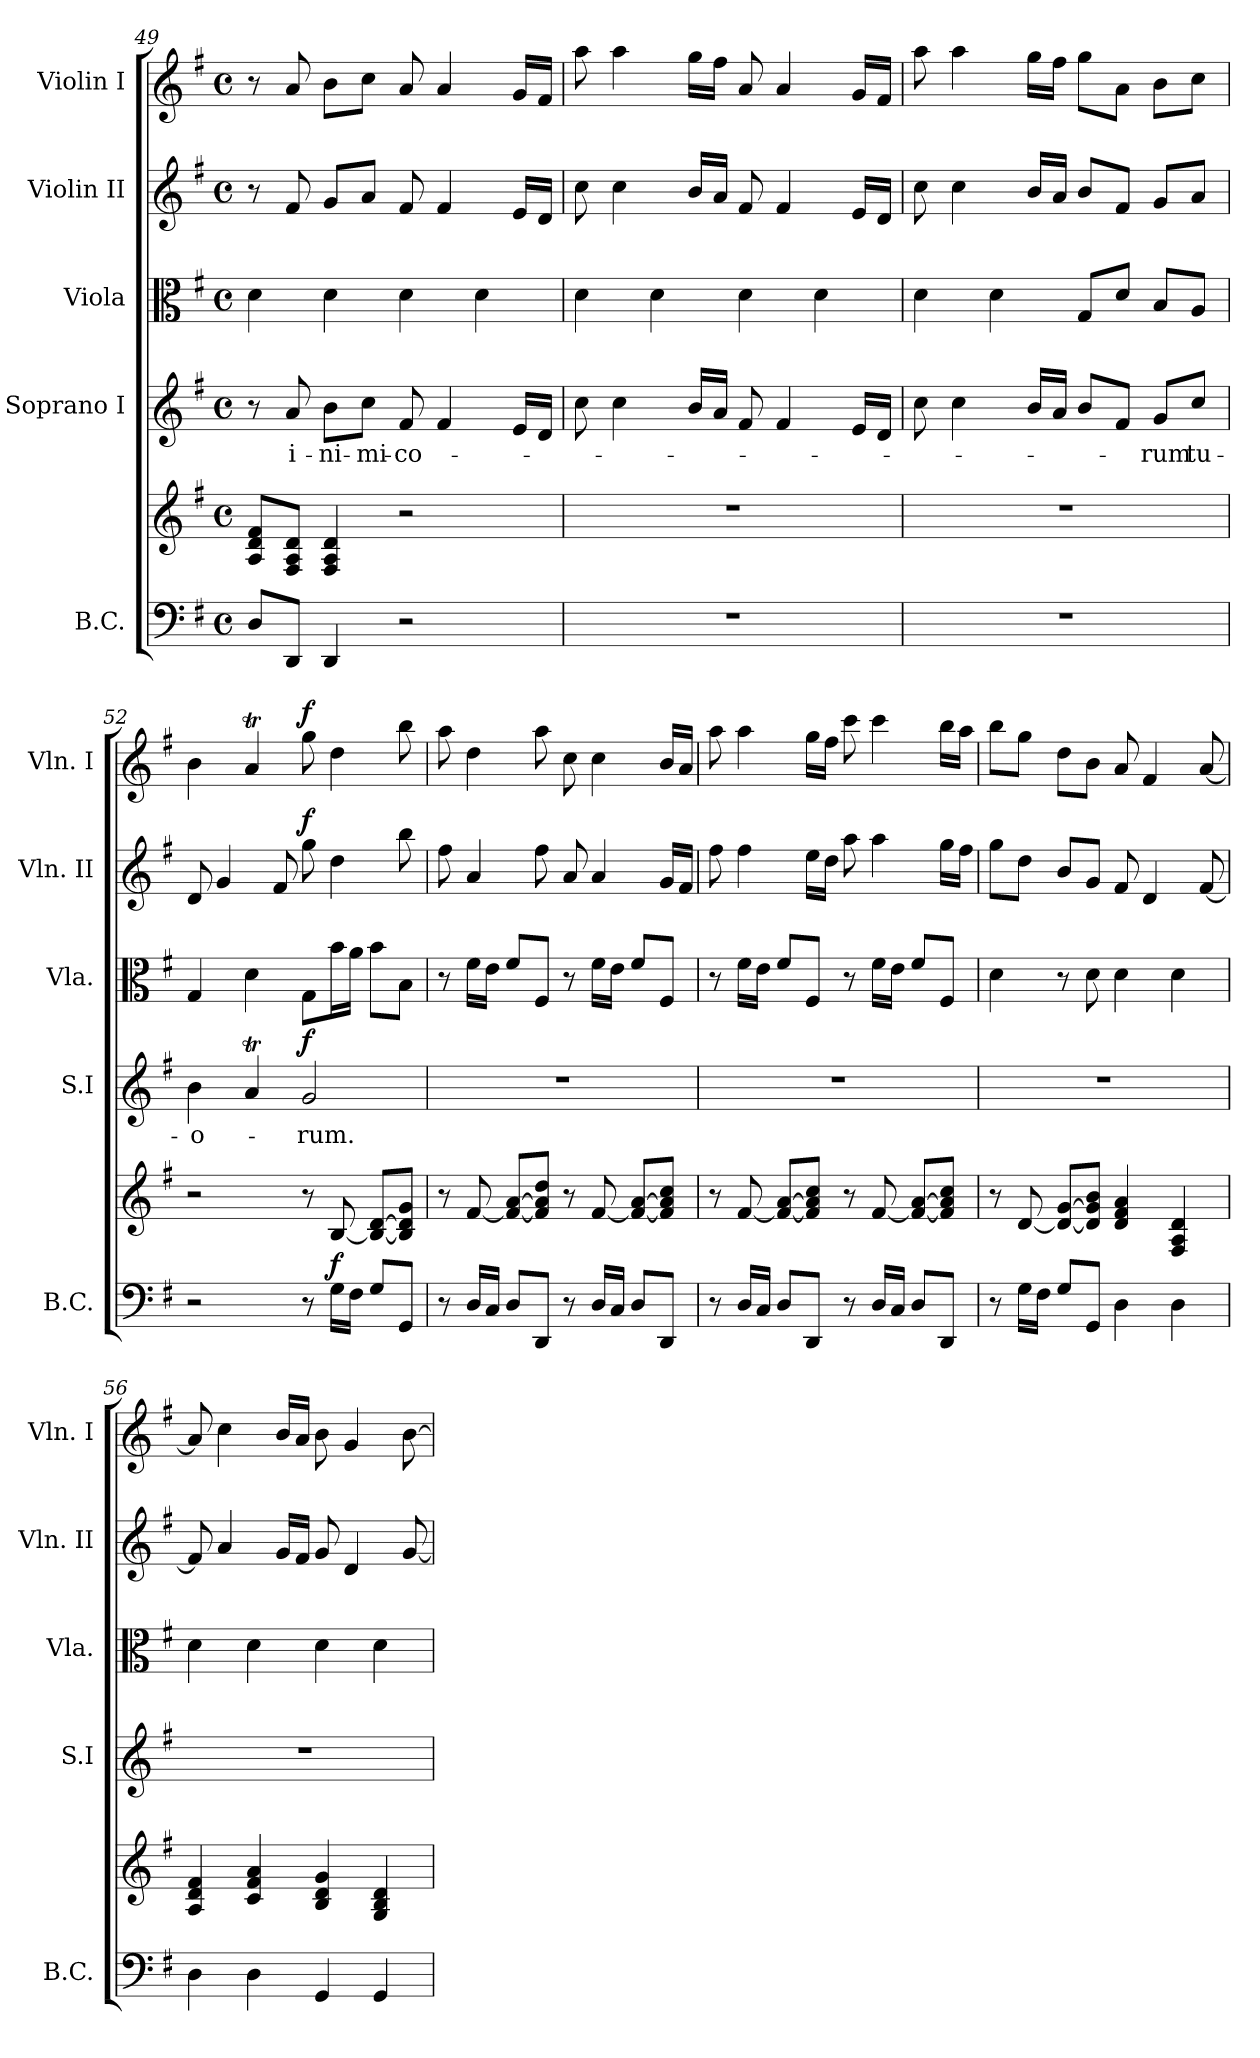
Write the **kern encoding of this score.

**kern	**kern	**dynam	**kern	**text	**kern	**dynam	**kern	**dynam	**kern	**dynam
*part5	*part5	*part5	*part4	*part4	*part3	*part3	*part2	*part2	*part1	*part1
*staff6	*staff5	*staff5/6	*staff4	*staff4	*staff3	*staff3	*staff2	*staff2	*staff1	*staff1
*I"B.C.	*	*	*I"Soprano I	*	*I"Viola	*	*I"Violin II	*	*I"Violin I	*
*I'B.C.	*	*	*I'S.I	*	*I'Vla.	*	*I'Vln. II	*	*I'Vln. I	*
*clefF4	*clefG2	*	*clefG2	*	*clefC3	*	*clefG2	*	*clefG2	*
*k[f#]	*k[f#]	*	*k[f#]	*	*k[f#]	*	*k[f#]	*	*k[f#]	*
*G:	*G:	*	*G:	*	*G:	*	*G:	*	*G:	*
*M4/4	*M4/4	*	*M4/4	*	*M4/4	*	*M4/4	*	*M4/4	*
*met(c)	*met(c)	*	*met(c)	*	*met(c)	*	*met(c)	*	*met(c)	*
=49	=49	=49	=49	=49	=49	=49	=49	=49	=49	=49
8D/L	8A/ 8d/ 8f#/L	.	8r	.	4d\	.	8r	.	8r	.
!	!	!	!	!LO:LY:b	!	!	!	!	!	!
8DD/J	8F#/ 8A/ 8d/J	.	8a/	i-	.	.	8f#/	.	8a/	.
!	!	!	!	!LO:LY:b	!	!	!	!	!	!
4DD/	4F#/ 4A/ 4d/	.	8b\L	-ni-	4d\	.	8g/L	.	8b\L	.
!	!	!	!	!LO:LY:b	!	!	!	!	!	!
.	.	.	8cc\J	-mi-	.	.	8a/J	.	8cc\J	.
!	!	!	!	!LO:LY:b	!	!	!	!	!	!
2r	2r	.	8f#/	-co-	4d\	.	8f#/	.	8a/	.
.	.	.	4f#/	.	.	.	4f#/	.	4a/	.
.	.	.	.	.	4d\	.	.	.	.	.
.	.	.	16e/LL	.	.	.	16e/LL	.	16g/LL	.
.	.	.	16d/JJ	.	.	.	16d/JJ	.	16f#/JJ	.
=50	=50	=50	=50	=50	=50	=50	=50	=50	=50	=50
1r	1r	.	8cc\	.	4d\	.	8cc\	.	8aa\	.
.	.	.	4cc\	.	.	.	4cc\	.	4aa\	.
.	.	.	.	.	4d\	.	.	.	.	.
.	.	.	16b/LL	.	.	.	16b/LL	.	16gg\LL	.
.	.	.	16a/JJ	.	.	.	16a/JJ	.	16ff#\JJ	.
.	.	.	8f#/	.	4d\	.	8f#/	.	8a/	.
.	.	.	4f#/	.	.	.	4f#/	.	4a/	.
.	.	.	.	.	4d\	.	.	.	.	.
.	.	.	16e/LL	.	.	.	16e/LL	.	16g/LL	.
.	.	.	16d/JJ	.	.	.	16d/JJ	.	16f#/JJ	.
=51	=51	=51	=51	=51	=51	=51	=51	=51	=51	=51
1r	1r	.	8cc\	.	4d\	.	8cc\	.	8aa\	.
.	.	.	4cc\	.	.	.	4cc\	.	4aa\	.
.	.	.	.	.	4d\	.	.	.	.	.
.	.	.	16b/LL	.	.	.	16b/LL	.	16gg\LL	.
.	.	.	16a/JJ	.	.	.	16a/JJ	.	16ff#\JJ	.
.	.	.	8b/L	.	8G/L	.	8b/L	.	8gg\L	.
.	.	.	8f#/J	.	8d/J	.	8f#/J	.	8a\J	.
!	!	!	!	!LO:LY:b	!	!	!	!	!	!
.	.	.	8g/L	-rum	8B/L	.	8g/L	.	8b\L	.
!	!	!	!	!LO:LY:b	!	!	!	!	!	!
.	.	.	8cc/J	tu-	8A/J	.	8a/J	.	8cc\J	.
!!LO:PB:g=z
=52	=52	=52	=52	=52	=52	=52	=52	=52	=52	=52
!	!	!	!	!LO:LY:b	!	!	!	!	!	!
2r	2r	.	4b\	-o-	4G/	.	8d/	.	4b\	.
.	.	.	.	.	.	.	4g/	.	.	.
.	.	.	4aT/	.	4d\	.	.	.	4aT/	.
.	.	.	.	.	.	.	8f#/	.	.	.
!	!	!	!	!LO:LY:b	!	!LO:DY:b	!	!LO:DY:a	!	!LO:DY:a
8r	8r	.	2g/	-rum.	8G\L	f	8gg\	f	8gg\	f
!	!	!LO:DY:a=2	!	!	!	!	!	!	!	!
16G\LL	[8B/	f	.	.	16b\L	.	4dd\	.	4dd\	.
16F#\JJ	.	.	.	.	16a\JJ	.	.	.	.	.
8G/L	8B/_ [8d/L	.	.	.	8b\L	.	.	.	.	.
8GG/J	8B/] 8d/] 8g/J	.	.	.	8B\J	.	8bb\	.	8bb\	.
=53	=53	=53	=53	=53	=53	=53	=53	=53	=53	=53
8r	8r	.	1r	.	8r	.	8ff#\	.	8aa\	.
16D/LL	[8f#/	.	.	.	16f#\LL	.	4a/	.	4dd\	.
16C/JJ	.	.	.	.	16e\JJ	.	.	.	.	.
8D/L	8f#/_ [8a/L	.	.	.	8f#/L	.	.	.	.	.
8DD/J	8f#/] 8a/] 8dd/J	.	.	.	8F#/J	.	8ff#\	.	8aa\	.
8r	8r	.	.	.	8r	.	8a/	.	8cc\	.
16D/LL	[8f#/	.	.	.	16f#\LL	.	4a/	.	4cc\	.
16C/JJ	.	.	.	.	16e\JJ	.	.	.	.	.
8D/L	8f#/_ [8a/L	.	.	.	8f#/L	.	.	.	.	.
8DD/J	8f#/] 8a/] 8cc/J	.	.	.	8F#/J	.	16g/LL	.	16b/LL	.
.	.	.	.	.	.	.	16f#/JJ	.	16a/JJ	.
=54	=54	=54	=54	=54	=54	=54	=54	=54	=54	=54
8r	8r	.	1r	.	8r	.	8ff#\	.	8aa\	.
16D/LL	[8f#/	.	.	.	16f#\LL	.	4ff#\	.	4aa\	.
16C/JJ	.	.	.	.	16e\JJ	.	.	.	.	.
8D/L	8f#/_ [8a/L	.	.	.	8f#/L	.	.	.	.	.
8DD/J	8f#/] 8a/] 8cc/J	.	.	.	8F#/J	.	16ee\LL	.	16gg\LL	.
.	.	.	.	.	.	.	16dd\JJ	.	16ff#\JJ	.
8r	8r	.	.	.	8r	.	8aa\	.	8ccc\	.
16D/LL	[8f#/	.	.	.	16f#\LL	.	4aa\	.	4ccc\	.
16C/JJ	.	.	.	.	16e\JJ	.	.	.	.	.
8D/L	8f#/_ [8a/L	.	.	.	8f#/L	.	.	.	.	.
8DD/J	8f#/] 8a/] 8cc/J	.	.	.	8F#/J	.	16gg\LL	.	16bb\LL	.
.	.	.	.	.	.	.	16ff#\JJ	.	16aa\JJ	.
=55	=55	=55	=55	=55	=55	=55	=55	=55	=55	=55
8r	8r	.	1r	.	4d\	.	8gg\L	.	8bb\L	.
16G\LL	[8d/	.	.	.	.	.	8dd\J	.	8gg\J	.
16F#\JJ	.	.	.	.	.	.	.	.	.	.
8G/L	8d/_ [8g/L	.	.	.	8r	.	8b/L	.	8dd\L	.
8GG/J	8d/] 8g/] 8b/J	.	.	.	8d\	.	8g/J	.	8b\J	.
4D\	4d/ 4f#/ 4a/	.	.	.	4d\	.	8f#/	.	8a/	.
.	.	.	.	.	.	.	4d/	.	4f#/	.
4D\	4F#/ 4A/ 4d/	.	.	.	4d\	.	.	.	.	.
.	.	.	.	.	.	.	[8f#/	.	[8a/	.
!!LO:LB:g=z
=56	=56	=56	=56	=56	=56	=56	=56	=56	=56	=56
4D\	4A/ 4d/ 4f#/	.	1r	.	4d\	.	8f#/]	.	8a/]	.
.	.	.	.	.	.	.	4a/	.	4cc\	.
4D\	4c/ 4f#/ 4a/	.	.	.	4d\	.	.	.	.	.
.	.	.	.	.	.	.	16g/LL	.	16b/LL	.
.	.	.	.	.	.	.	16f#/JJ	.	16a/JJ	.
4GG/	4B/ 4d/ 4g/	.	.	.	4d\	.	8g/	.	8b\	.
.	.	.	.	.	.	.	4d/	.	4g/	.
4GG/	4G/ 4B/ 4d/	.	.	.	4d\	.	.	.	.	.
.	.	.	.	.	.	.	[8g/	.	[8b\	.
=	=	=	=	=	=	=	=	=	=	=
*-	*-	*-	*-	*-	*-	*-	*-	*-	*-	*-
